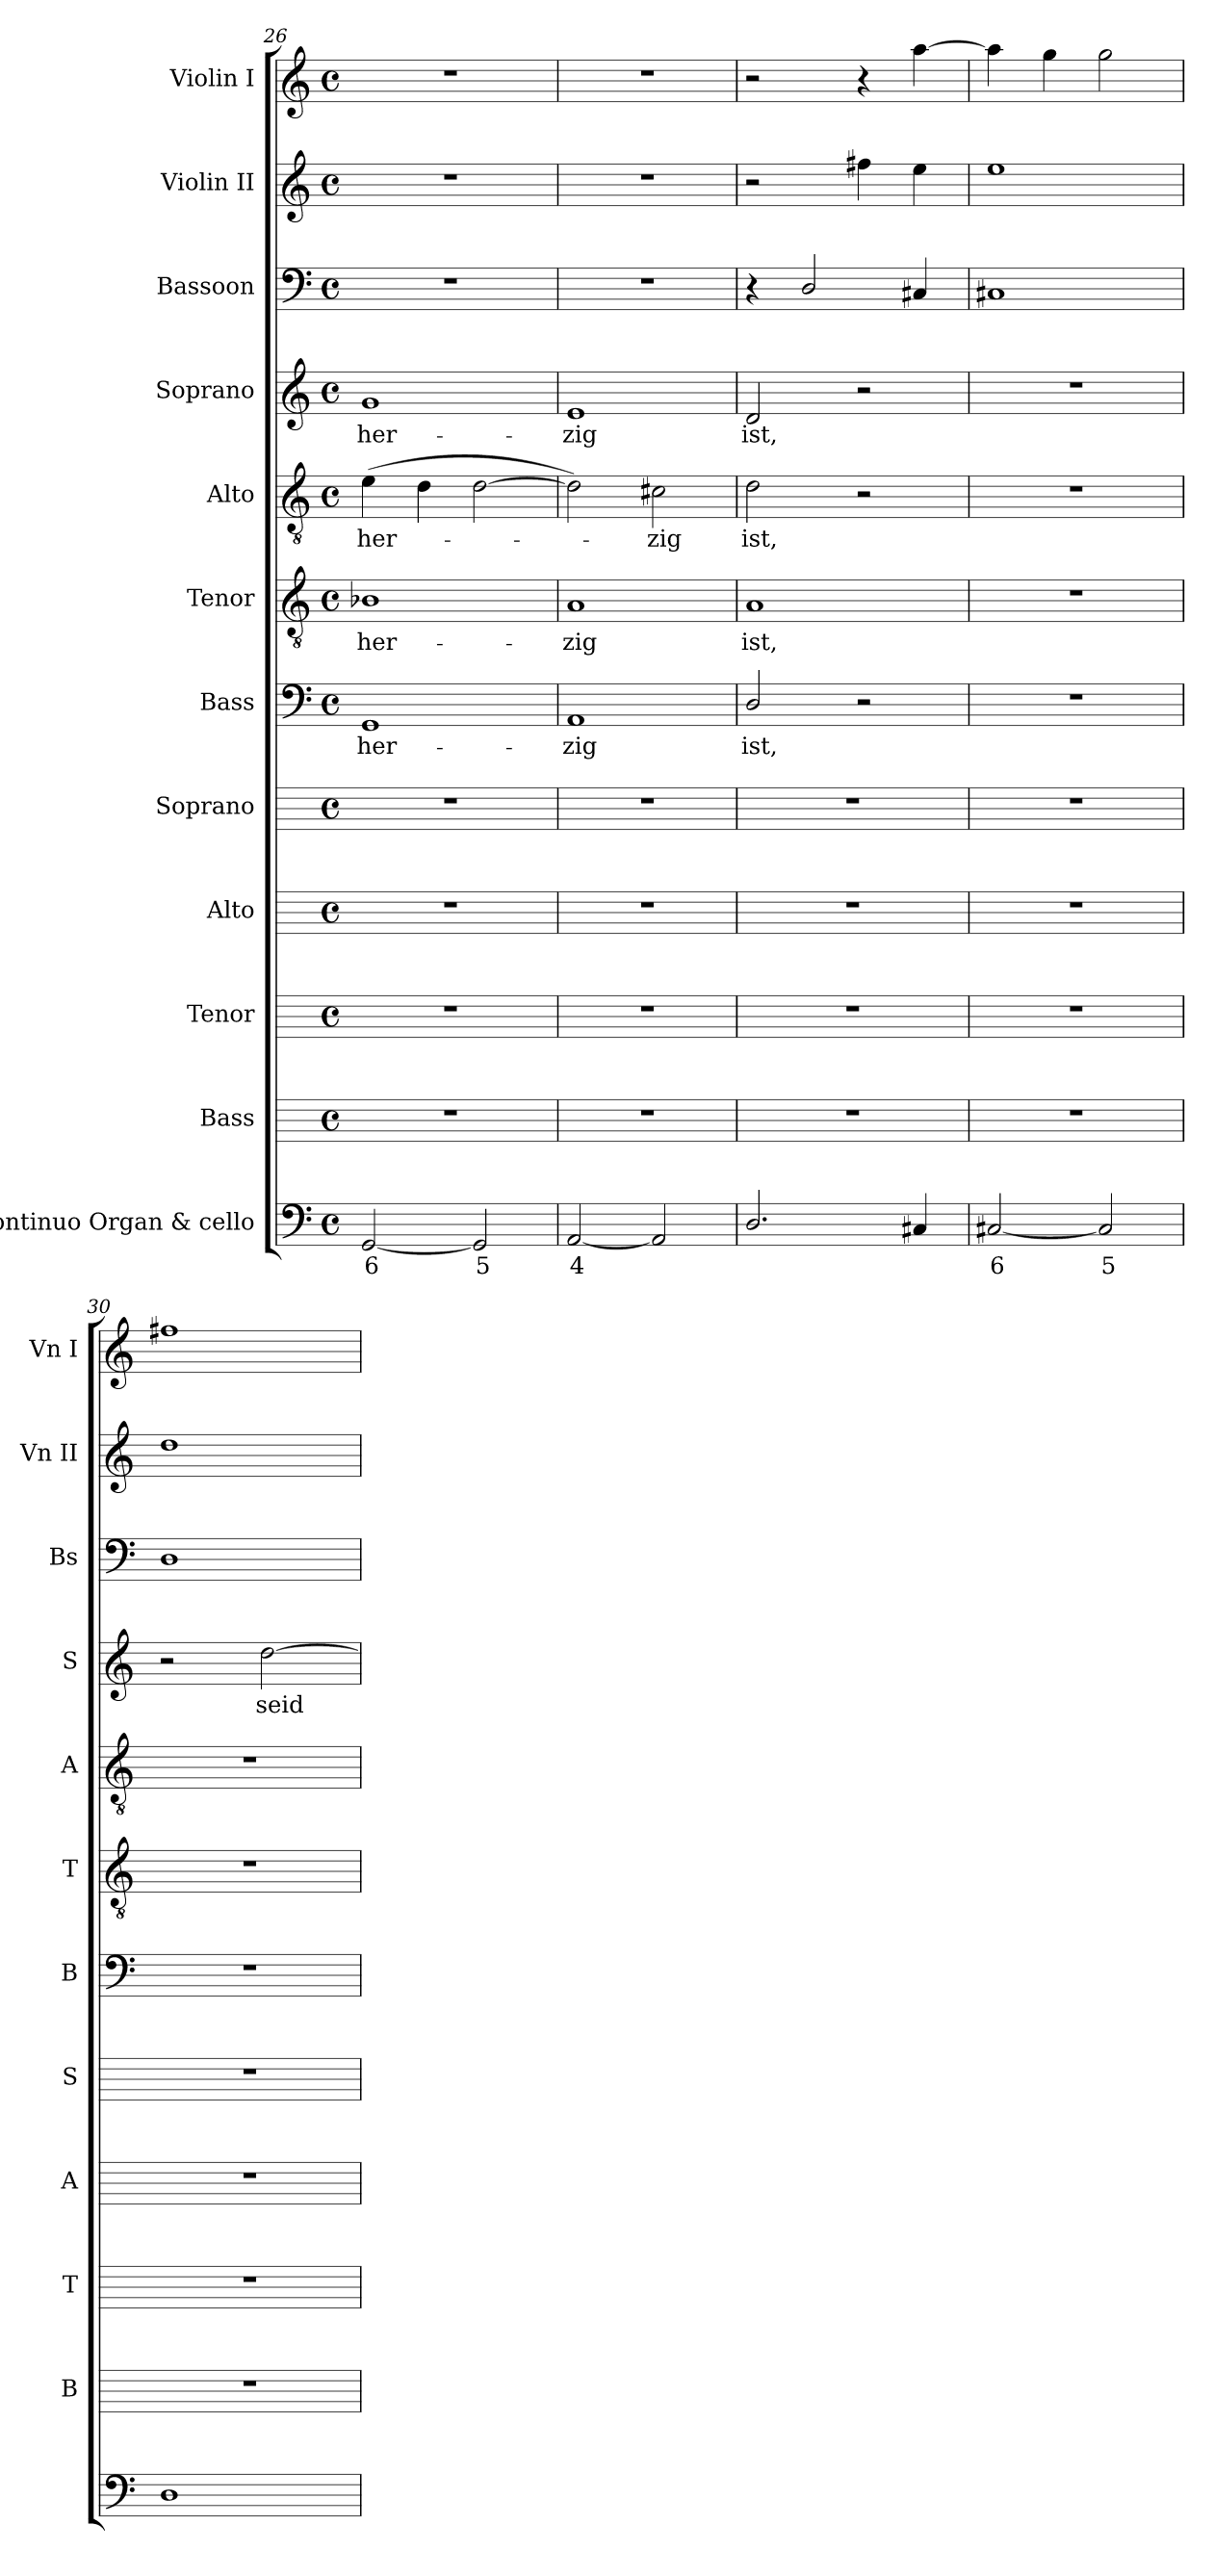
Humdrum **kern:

**kern	**text	**kern	**kern	**kern	**kern	**kern	**text	**kern	**text	**kern	**text	**kern	**text	**kern	**kern	**kern
*part12	*part12	*part11	*part10	*part9	*part8	*part7	*part7	*part6	*part6	*part5	*part5	*part4	*part4	*part3	*part2	*part1
*staff12	*staff12	*staff11	*staff10	*staff9	*staff8	*staff7	*staff7	*staff6	*staff6	*staff5	*staff5	*staff4	*staff4	*staff3	*staff2	*staff1
*I"Continuo Organ & cello	*	*I"Bass	*I"Tenor	*I"Alto	*I"Soprano	*I"Bass	*	*I"Tenor	*	*I"Alto	*	*I"Soprano	*	*I"Bassoon	*I"Violin II	*I"Violin I
*	*	*I'B	*I'T	*I'A	*I'S	*I'B	*	*I'T	*	*I'A	*	*I'S	*	*I'Bs	*I'Vn II	*I'Vn I
*clefF4	*	*	*	*	*	*clefF4	*	*clefGv2	*	*clefGv2	*	*clefG2	*	*clefF4	*clefG2	*clefG2
*	*	*ITrd4c7	*ITrd4c7	*ITrd4c7	*ITrd4c7	*	*	*	*	*	*	*	*	*	*	*
*k[]	*	*	*	*	*	*k[]	*	*k[]	*	*k[]	*	*k[]	*	*k[]	*k[]	*k[]
*C:	*	*	*	*	*	*C:	*	*C:	*	*C:	*	*C:	*	*C:	*C:	*C:
*M4/4	*	*M4/4	*M4/4	*M4/4	*M4/4	*M4/4	*	*M4/4	*	*M4/4	*	*M4/4	*	*M4/4	*M4/4	*M4/4
*met(c)	*	*met(c)	*met(c)	*met(c)	*met(c)	*met(c)	*	*met(c)	*	*met(c)	*	*met(c)	*	*met(c)	*met(c)	*met(c)
=26	=26	=26	=26	=26	=26	=26	=26	=26	=26	=26	=26	=26	=26	=26	=26	=26
!	!LO:LY:b	!	!	!	!	!	!LO:LY:b	!	!LO:LY:b	!	!LO:LY:b	!	!LO:LY:b	!	!	!
[2GG	6	1r	1r	1r	1r	1GG	-her-	1B-X	-her-	(>4e	-her-	1g	-her-	1r	1r	1r
.	.	.	.	.	.	.	.	.	.	4d	.	.	.	.	.	.
!	!LO:LY:b	!	!	!	!	!	!	!	!	!	!	!	!	!	!	!
2GG]	5	.	.	.	.	.	.	.	.	[2d	.	.	.	.	.	.
=27	=27	=27	=27	=27	=27	=27	=27	=27	=27	=27	=27	=27	=27	=27	=27	=27
!	!LO:LY:b	!	!	!	!	!	!LO:LY:b	!	!LO:LY:b	!	!	!	!LO:LY:b	!	!	!
[2AA	4	1r	1r	1r	1r	1AA	-zig	1A	-zig	2d])	.	1e	-zig	1r	1r	1r
!	!	!	!	!	!	!	!	!	!	!	!LO:LY:b	!	!	!	!	!
2AA]	.	.	.	.	.	.	.	.	.	2c#X	zig	.	.	.	.	.
=28	=28	=28	=28	=28	=28	=28	=28	=28	=28	=28	=28	=28	=28	=28	=28	=28
!	!	!	!	!	!	!	!LO:LY:b	!	!LO:LY:b	!	!LO:LY:b	!	!LO:LY:b	!	!	!
2.D/	.	1r	1r	1r	1r	2D/	ist,	1A	ist,	2d	ist,	2d	ist,	4r	2r	2r
.	.	.	.	.	.	.	.	.	.	.	.	.	.	2D/	.	.
.	.	.	.	.	.	2r	.	.	.	2r	.	2r	.	.	4ff#X	4r
4C#X	.	.	.	.	.	.	.	.	.	.	.	.	.	4C#X	4ee	[4aa
=29	=29	=29	=29	=29	=29	=29	=29	=29	=29	=29	=29	=29	=29	=29	=29	=29
!	!LO:LY:b	!	!	!	!	!	!	!	!	!	!	!	!	!	!	!
[2C#X	6	1r	1r	1r	1r	1r	.	1r	.	1r	.	1r	.	1C#X	1ee	4aa]
.	.	.	.	.	.	.	.	.	.	.	.	.	.	.	.	4gg
!	!LO:LY:b	!	!	!	!	!	!	!	!	!	!	!	!	!	!	!
2C#]	5	.	.	.	.	.	.	.	.	.	.	.	.	.	.	2gg
=30	=30	=30	=30	=30	=30	=30	=30	=30	=30	=30	=30	=30	=30	=30	=30	=30
1D	.	1r	1r	1r	1r	1r	.	1r	.	1r	.	2r	.	1D	1dd	1ff#X
!	!	!	!	!	!	!	!	!	!	!	!	!	!LO:LY:b	!	!	!
.	.	.	.	.	.	.	.	.	.	.	.	[2dd	seid	.	.	.
=	=	=	=	=	=	=	=	=	=	=	=	=	=	=	=	=
*-	*-	*-	*-	*-	*-	*-	*-	*-	*-	*-	*-	*-	*-	*-	*-	*-
